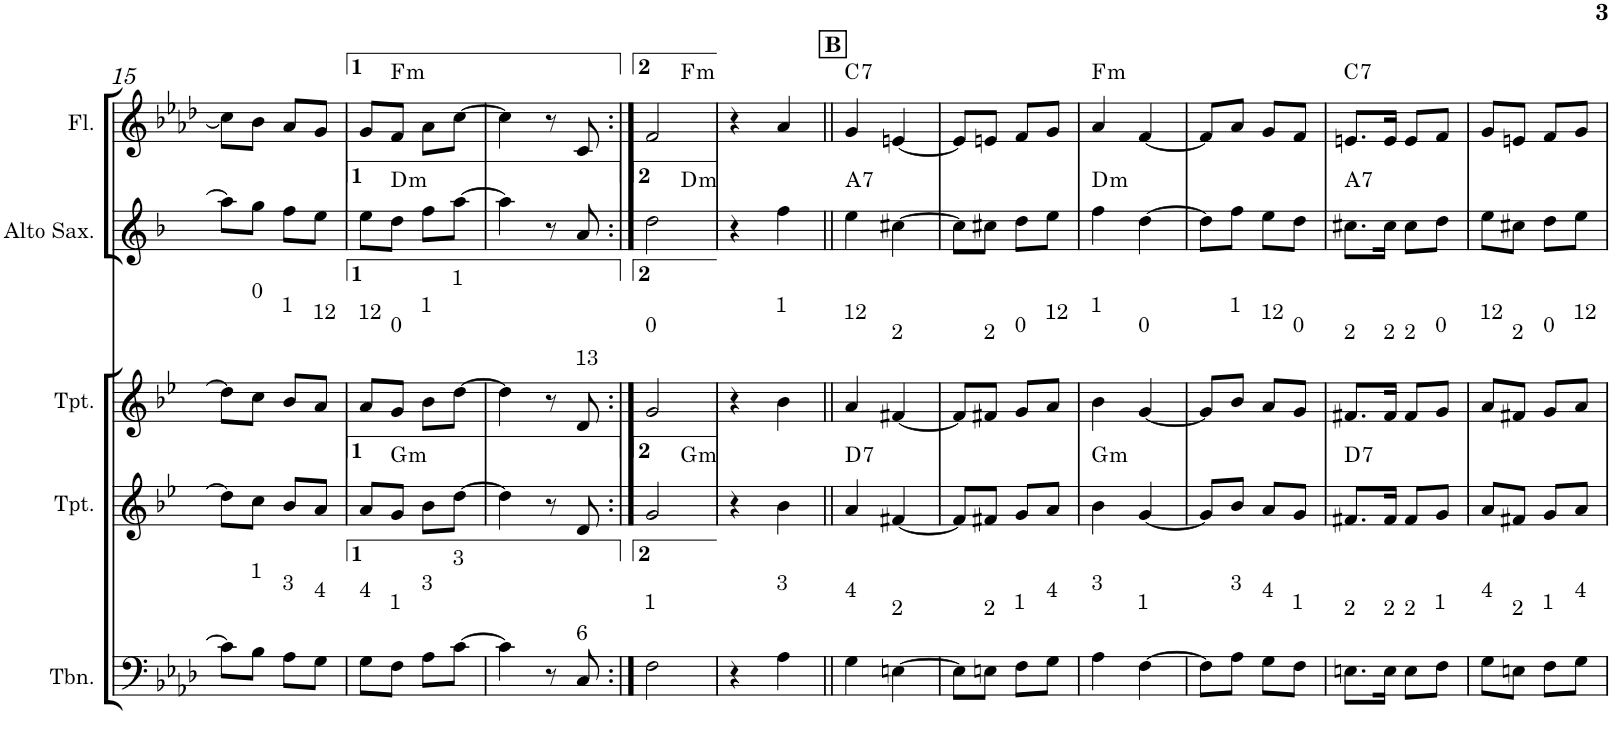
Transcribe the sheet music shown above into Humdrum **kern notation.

**kern	**kern	**harte	**kern	**kern	**harte	**kern	**harte
*part5	*part4	*part4	*part3	*part2	*part2	*part1	*part1
*staff5	*staff4	*	*staff3	*staff2	*	*staff1	*
*I"C clavF	*I"Bb	*	*I"Bb - Pirata	*I"Eb	*	*I"C clavG	*
!!LO:PB:g=z
*clefF4	*clefG2	*	*clefG2	*clefG2	*	*clefG2	*
*	*Trd1c2	*	*Trd1c2	*Trd5c9	*	*	*
*k[b-e-a-d-]	*k[b-e-]	*	*k[b-e-]	*k[b-]	*	*k[b-e-a-d-]	*
*A-:	*B-:	*	*B-:	*F:	*	*A-:	*
*M2/4	*M2/4	*	*M2/4	*M2/4	*	*M2/4	*
=15	=15	=15	=15	=15	=15	=15	=15
8c\L]	8dd\L]	.	8dd\L]	8aa\L]	.	8cc\L]	.
!	!	!	!LO:TX:a:t=0	!	!	!	!
!LO:TX:a:t=1	!	!	!	!	!	!	!
8B-\J	8cc\J	.	8cc\J	8gg\J	.	8b-\J	.
!	!	!	!LO:TX:a:t=1	!	!	!	!
!LO:TX:a:t=3	!	!	!	!	!	!	!
8A-\L	8b-/L	.	8b-/L	8ff\L	.	8a-/L	.
!	!	!	!LO:TX:a:t=12	!	!	!	!
!LO:TX:a:t=4	!	!	!	!	!	!	!
8G\J	8a/J	.	8a/J	8ee\J	.	8g/J	.
=16	=16	=16	=16	=16	=16	=16	=16
!	!	!	!LO:TX:a:t=12	!	!	!	!
!LO:TX:a:t=4	!	!	!	!	!	!	!
8G\L	8a/L	.	8a/L	8ee\L	.	8g/L	.
!	!	!	!LO:TX:a:t=0	!	!	!	!
!LO:TX:a:t=1	!	!LO:H:kt=m	!	!	!LO:H:kt=m	!	!LO:H:kt=m
8F\J	8g/J	G:min	8g/J	8dd\J	D:min	8f/J	F:min
!	!	!	!LO:TX:a:t=1	!	!	!	!
!LO:TX:a:t=3	!	!	!	!	!	!	!
8A-\L	8b-\L	.	8b-\L	8ff\L	.	8a-\L	.
!	!	!	!LO:TX:a:t=1	!	!	!	!
!LO:TX:a:t=3	!	!	!	!	!	!	!
[>8c\J	[>8dd\J	.	[>8dd\J	[>8aa\J	.	[>8cc\J	.
=17	=17	=17	=17	=17	=17	=17	=17
4c\]	4dd\]	.	4dd\]	4aa\]	.	4cc\]	.
8r	8r	.	8r	8r	.	8r	.
!	!	!	!LO:TX:a:t=13	!	!	!	!
!LO:TX:a:t=6	!	!	!	!	!	!	!
8C/	8d/	.	8d/	8a/	.	8c/	.
=18:|!	=18:|!	=18:|!	=18:|!	=18:|!	=18:|!	=18:|!	=18:|!
!	!	!	!LO:TX:a:t=0	!	!	!	!
!LO:TX:a:t=1	!	!	!	!	!	!	!
*	*^	*	*	*^	*	*^	*
2F\	2g/	4ryy	.	2g/	2dd\	4ryy	.	2f/	4ryy	.
!	!	!	!LO:H:kt=m	!	!	!	!LO:H:kt=m	!	!	!LO:H:kt=m
.	.	4ryy	G:min	.	.	4ryy	D:min	.	4ryy	F:min
*	*	*	*	*	*v	*v	*	*	*	*
*	*v	*v	*	*	*	*	*v	*v	*
=19	=19	=19	=19	=19	=19	=19	=19
4r	4r	.	4r	4r	.	4r	.
!	!	!	!LO:TX:a:t=1	!	!	!	!
!LO:TX:a:t=3	!	!	!	!	!	!	!
4A-\	4b-\	.	4b-\	4ff\	.	4a-/	.
!!LO:REH:place=s1:a:B:cj:t=B
=20||	=20||	=20||	=20||	=20||	=20||	=20||	=20||
!	!	!	!LO:TX:a:t=12	!	!	!	!
!LO:TX:a:t=4	!	!LO:H:kt=7	!	!	!LO:H:kt=7	!	!LO:H:kt=7
4G\	4a/	D:7	4a/	4ee\	A:7	4g/	C:7
!	!	!	!LO:TX:a:t=2	!	!	!	!
!LO:TX:a:t=2	!	!	!	!	!	!	!
[>4En\	[<4f#X/	.	[<4f#X/	[>4cc#X\	.	[<4en/	.
=21	=21	=21	=21	=21	=21	=21	=21
8E\L]	8f#/L]	.	8f#/L]	8cc#\L]	.	8e/L]	.
!	!	!	!LO:TX:a:t=2	!	!	!	!
!LO:TX:a:t=2	!	!	!	!	!	!	!
8En\J	8f#X/J	.	8f#X/J	8cc#X\J	.	8en/J	.
!	!	!	!LO:TX:a:t=0	!	!	!	!
!LO:TX:a:t=1	!	!	!	!	!	!	!
8F\L	8g/L	.	8g/L	8dd\L	.	8f/L	.
!	!	!	!LO:TX:a:t=12	!	!	!	!
!LO:TX:a:t=4	!	!	!	!	!	!	!
8G\J	8a/J	.	8a/J	8ee\J	.	8g/J	.
=22	=22	=22	=22	=22	=22	=22	=22
!	!	!	!LO:TX:a:t=1	!	!	!	!
!LO:TX:a:t=3	!	!LO:H:kt=m	!	!	!LO:H:kt=m	!	!LO:H:kt=m
4A-\	4b-\	G:min	4b-\	4ff\	D:min	4a-/	F:min
!	!	!	!LO:TX:a:t=0	!	!	!	!
!LO:TX:a:t=1	!	!	!	!	!	!	!
[>4F\	[<4g/	.	[<4g/	[>4dd\	.	[<4f/	.
=23	=23	=23	=23	=23	=23	=23	=23
8F\L]	8g/L]	.	8g/L]	8dd\L]	.	8f/L]	.
!	!	!	!LO:TX:a:t=1	!	!	!	!
!LO:TX:a:t=3	!	!	!	!	!	!	!
8A-\J	8b-/J	.	8b-/J	8ff\J	.	8a-/J	.
!	!	!	!LO:TX:a:t=12	!	!	!	!
!LO:TX:a:t=4	!	!	!	!	!	!	!
8G\L	8a/L	.	8a/L	8ee\L	.	8g/L	.
!	!	!	!LO:TX:a:t=0	!	!	!	!
!LO:TX:a:t=1	!	!	!	!	!	!	!
8F\J	8g/J	.	8g/J	8dd\J	.	8f/J	.
=24	=24	=24	=24	=24	=24	=24	=24
!	!	!	!LO:TX:a:t=2	!	!	!	!
!LO:TX:a:t=2	!	!LO:H:kt=7	!	!	!LO:H:kt=7	!	!LO:H:kt=7
8.En\L	8.f#X/L	D:7	8.f#X/L	8.cc#X\L	A:7	8.en/L	C:7
!	!	!	!LO:TX:a:t=2	!	!	!	!
!LO:TX:a:t=2	!	!	!	!	!	!	!
16E\Jk	16f#/Jk	.	16f#/Jk	16cc#\Jk	.	16e/Jk	.
!	!	!	!LO:TX:a:t=2	!	!	!	!
!LO:TX:a:t=2	!	!	!	!	!	!	!
8E\L	8f#/L	.	8f#/L	8cc#\L	.	8e/L	.
!	!	!	!LO:TX:a:t=0	!	!	!	!
!LO:TX:a:t=1	!	!	!	!	!	!	!
8F\J	8g/J	.	8g/J	8dd\J	.	8f/J	.
=25	=25	=25	=25	=25	=25	=25	=25
!	!	!	!LO:TX:a:t=12	!	!	!	!
!LO:TX:a:t=4	!	!	!	!	!	!	!
8G\L	8a/L	.	8a/L	8ee\L	.	8g/L	.
!	!	!	!LO:TX:a:t=2	!	!	!	!
!LO:TX:a:t=2	!	!	!	!	!	!	!
8En\J	8f#X/J	.	8f#X/J	8cc#X\J	.	8en/J	.
!	!	!	!LO:TX:a:t=0	!	!	!	!
!LO:TX:a:t=1	!	!	!	!	!	!	!
8F\L	8g/L	.	8g/L	8dd\L	.	8f/L	.
!	!	!	!LO:TX:a:t=12	!	!	!	!
!LO:TX:a:t=4	!	!	!	!	!	!	!
8G\J	8a/J	.	8a/J	8ee\J	.	8g/J	.
=	=	=	=	=	=	=	=
*-	*-	*-	*-	*-	*-	*-	*-
